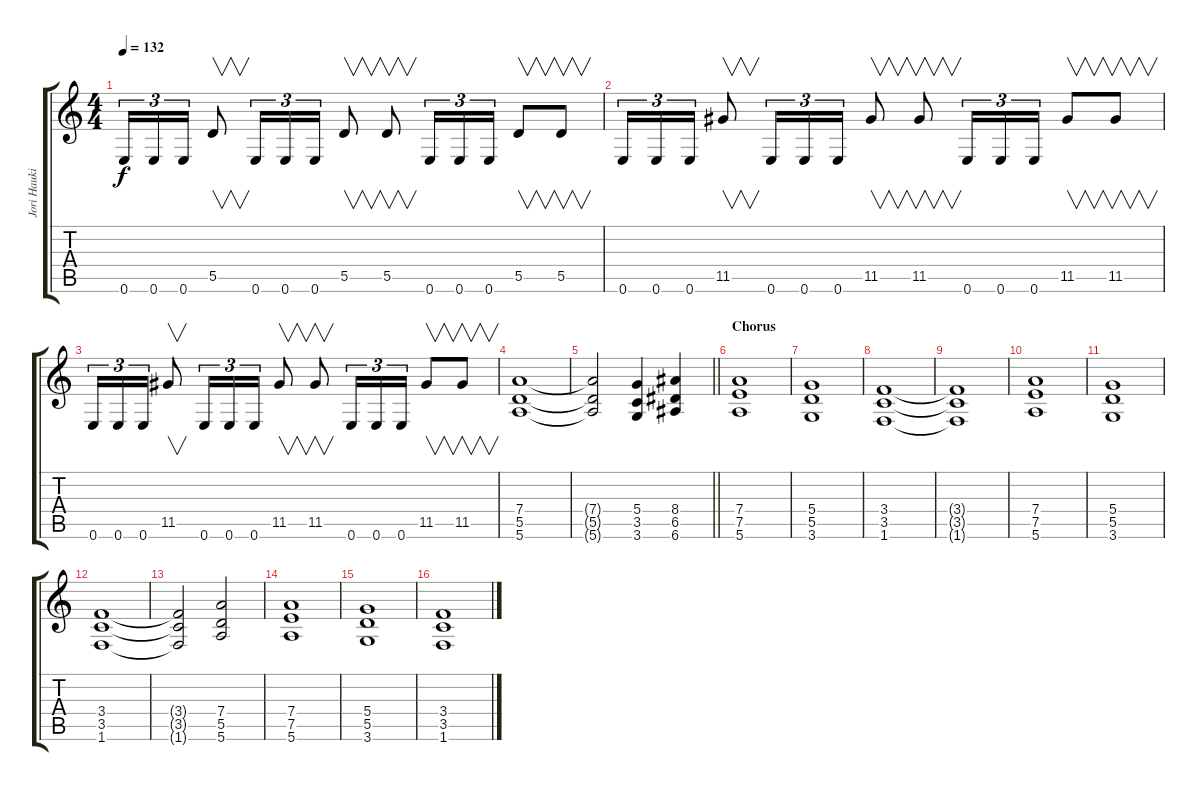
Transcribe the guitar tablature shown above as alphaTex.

\track ("Jori Haukio (guitar)" "Jori Hauki") {instrument distortionguitar}
\staff {score tabs}
\tuning (E4 B3 G3 D3 A2 E2) {hide}
\ts (4 4)
\tempo 132
\clef g2
\ks c
0.6.16{tu (3 2) dy f} 0.6.16{tu (3 2)} 0.6.16{tu (3 2)} 5.5.8{v} 0.6.16{tu (3 2)} 0.6.16{tu (3 2)} 0.6.16{tu (3 2)} 5.5.8{v} 5.5.8{v} 0.6.16{tu (3 2)} 0.6.16{tu (3 2)} 0.6.16{tu (3 2)} 5.5.8{v} 5.5.8{v} |
0.6.16{tu (3 2)} 0.6.16{tu (3 2)} 0.6.16{tu (3 2)} 11.5.8{v} 0.6.16{tu (3 2)} 0.6.16{tu (3 2)} 0.6.16{tu (3 2)} 11.5.8{v} 11.5.8{v} 0.6.16{tu (3 2)} 0.6.16{tu (3 2)} 0.6.16{tu (3 2)} 11.5.8{v} 11.5.8{v} |
0.6.16{tu (3 2)} 0.6.16{tu (3 2)} 0.6.16{tu (3 2)} 11.5.8{v} 0.6.16{tu (3 2)} 0.6.16{tu (3 2)} 0.6.16{tu (3 2)} 11.5.8{v} 11.5.8{v} 0.6.16{tu (3 2)} 0.6.16{tu (3 2)} 0.6.16{tu (3 2)} 11.5.8{v} 11.5.8{v} |
(7.4 5.5 5.6).1 |
\barLineRight lightlight
(7.4{t} 5.5{t} 5.6{t}).2 (5.4 3.5 3.6).4 (8.4 6.5 6.6).4 |
\section ("" "Chorus")
(7.4 7.5 5.6).1 |
(5.4 5.5 3.6).1 |
(3.4 3.5 1.6).1 |
(3.4{t} 3.5{t} 1.6{t}).1 |
(7.4 7.5 5.6).1 |
(5.4 5.5 3.6).1 |
(3.4 3.5 1.6).1 |
(3.4{t} 3.5{t} 1.6{t}).2 (7.4 5.5 5.6).2 |
(7.4 7.5 5.6).1 |
(5.4 5.5 3.6).1 |
(3.4 3.5 1.6).1
